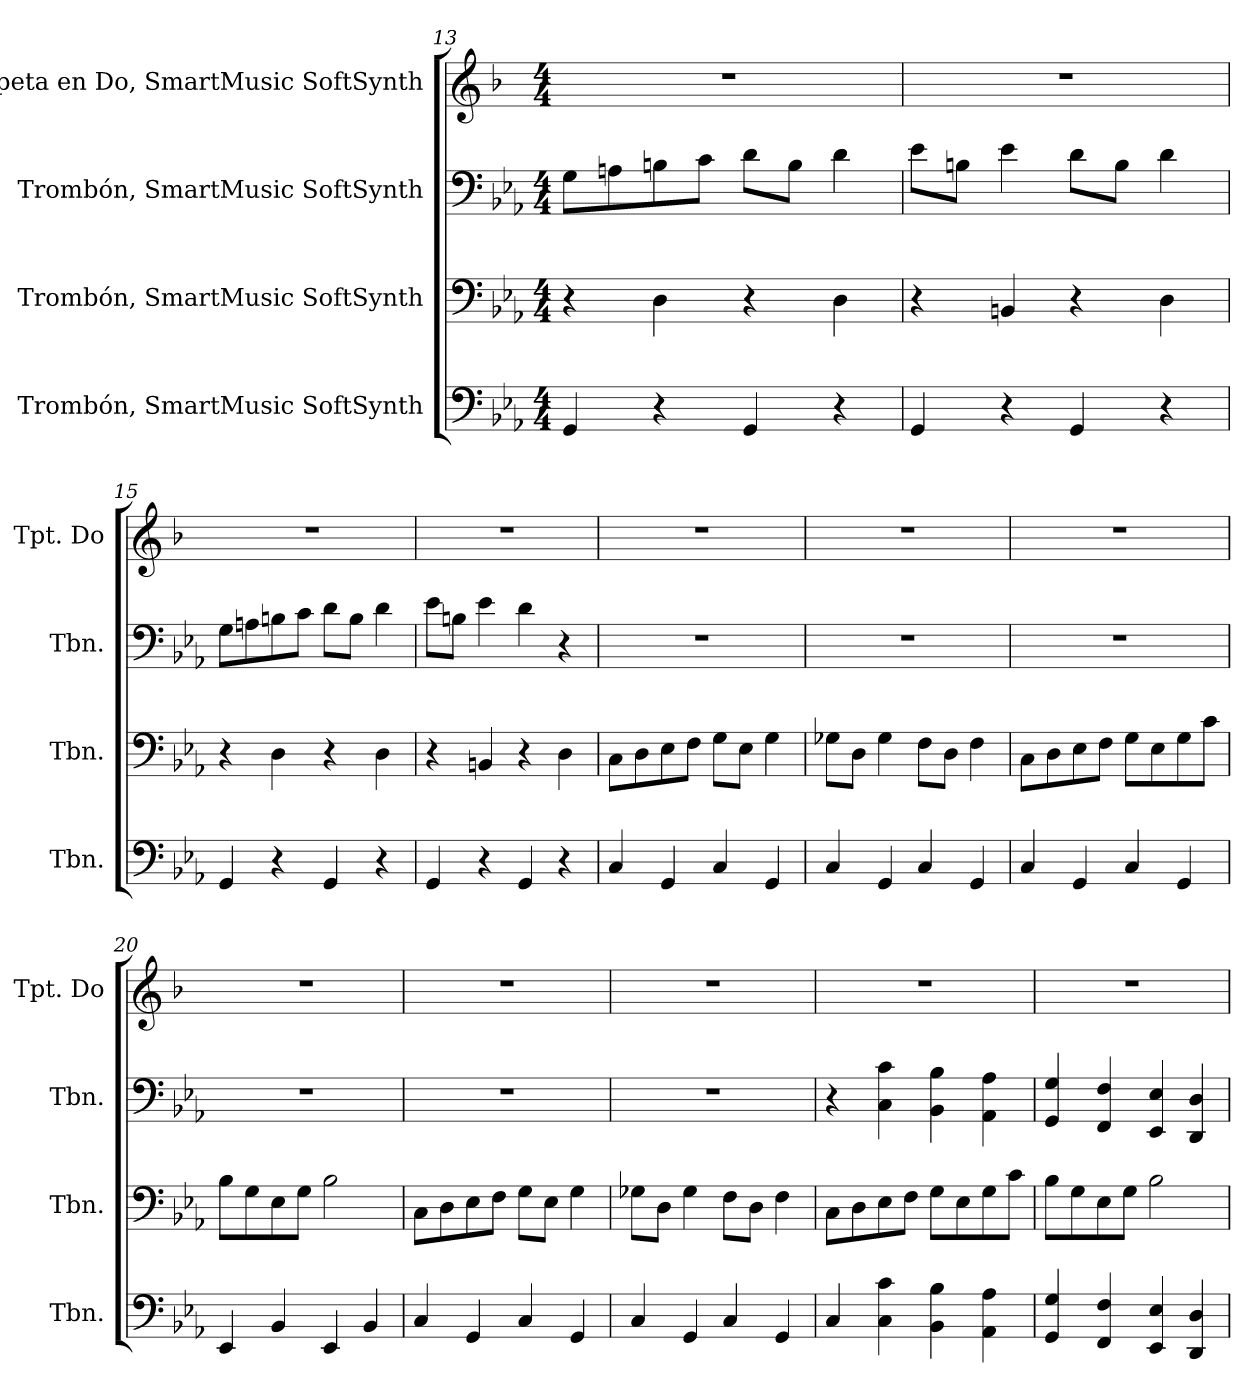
**kern	**kern	**kern	**kern
*part4	*part3	*part2	*part1
*staff4	*staff3	*staff2	*staff1
*I"Trombón, SmartMusic SoftSynth	*I"Trombón, SmartMusic SoftSynth	*I"Trombón, SmartMusic SoftSynth	*I"Trompeta en Do, SmartMusic SoftSynth
*I'Tbn.	*I'Tbn.	*I'Tbn.	*I'Tpt. Do
*clefF4	*clefF4	*clefF4	*clefG2
*	*	*	*ITrd1c2
*k[b-e-a-]	*k[b-e-a-]	*k[b-e-a-]	*k[b-e-a-]
*M4/4	*M4/4	*M4/4	*M4/4
=13	=13	=13	=13
4GG/	4r	8G\L	1r
.	.	8An\	.
4r	4D\	8Bn\	.
.	.	8c\J	.
4GG/	4r	8d\L	.
.	.	8B\J	.
4r	4D\	4d\	.
!!LO:PB:g=z
=14	=14	=14	=14
4GG/	4r	8e-\L	1r
.	.	8Bn\J	.
4r	4BBn/	4e-\	.
4GG/	4r	8d\L	.
.	.	8B\J	.
4r	4D\	4d\	.
=15	=15	=15	=15
4GG/	4r	8G\L	1r
.	.	8An\	.
4r	4D\	8Bn\	.
.	.	8c\J	.
4GG/	4r	8d\L	.
.	.	8B\J	.
4r	4D\	4d\	.
=16	=16	=16	=16
4GG/	4r	8e-\L	1r
.	.	8Bn\J	.
4r	4BBn/	4e-\	.
4GG/	4r	4d\	.
4r	4D\	4r	.
=17	=17	=17	=17
4C/	8C\L	1r	1r
.	8D\	.	.
4GG/	8E-\	.	.
.	8F\J	.	.
4C/	8G\L	.	.
.	8E-\J	.	.
4GG/	4G\	.	.
=18	=18	=18	=18
4C/	8G-X\L	1r	1r
.	8D\J	.	.
4GG/	4G-\	.	.
4C/	8F\L	.	.
.	8D\J	.	.
4GG/	4F\	.	.
!!LO:LB:g=z
=19	=19	=19	=19
4C/	8C\L	1r	1r
.	8D\	.	.
4GG/	8E-\	.	.
.	8F\J	.	.
4C/	8G\L	.	.
.	8E-\	.	.
4GG/	8G\	.	.
.	8c\J	.	.
=20	=20	=20	=20
4EE-/	8B-\L	1r	1r
.	8G\	.	.
4BB-/	8E-\	.	.
.	8G\J	.	.
4EE-/	2B-\	.	.
4BB-/	.	.	.
=21	=21	=21	=21
4C/	8C\L	1r	1r
.	8D\	.	.
4GG/	8E-\	.	.
.	8F\J	.	.
4C/	8G\L	.	.
.	8E-\J	.	.
4GG/	4G\	.	.
=22	=22	=22	=22
4C/	8G-X\L	1r	1r
.	8D\J	.	.
4GG/	4G-\	.	.
4C/	8F\L	.	.
.	8D\J	.	.
4GG/	4F\	.	.
=23	=23	=23	=23
4C/	8C\L	4r	1r
.	8D\	.	.
4C\ 4c\	8E-\	4C\ 4c\	.
.	8F\J	.	.
4BB-\ 4B-\	8G\L	4BB-\ 4B-\	.
.	8E-\	.	.
4AA-\ 4A-\	8G\	4AA-\ 4A-\	.
.	8c\J	.	.
!!LO:LB:g=z
=24	=24	=24	=24
4GG/ 4G/	8B-\L	4GG/ 4G/	1r
.	8G\	.	.
4FF/ 4F/	8E-\	4FF/ 4F/	.
.	8G\J	.	.
4EE-/ 4E-/	2B-\	4EE-/ 4E-/	.
4DD/ 4D/	.	4DD/ 4D/	.
=	=	=	=
*-	*-	*-	*-
